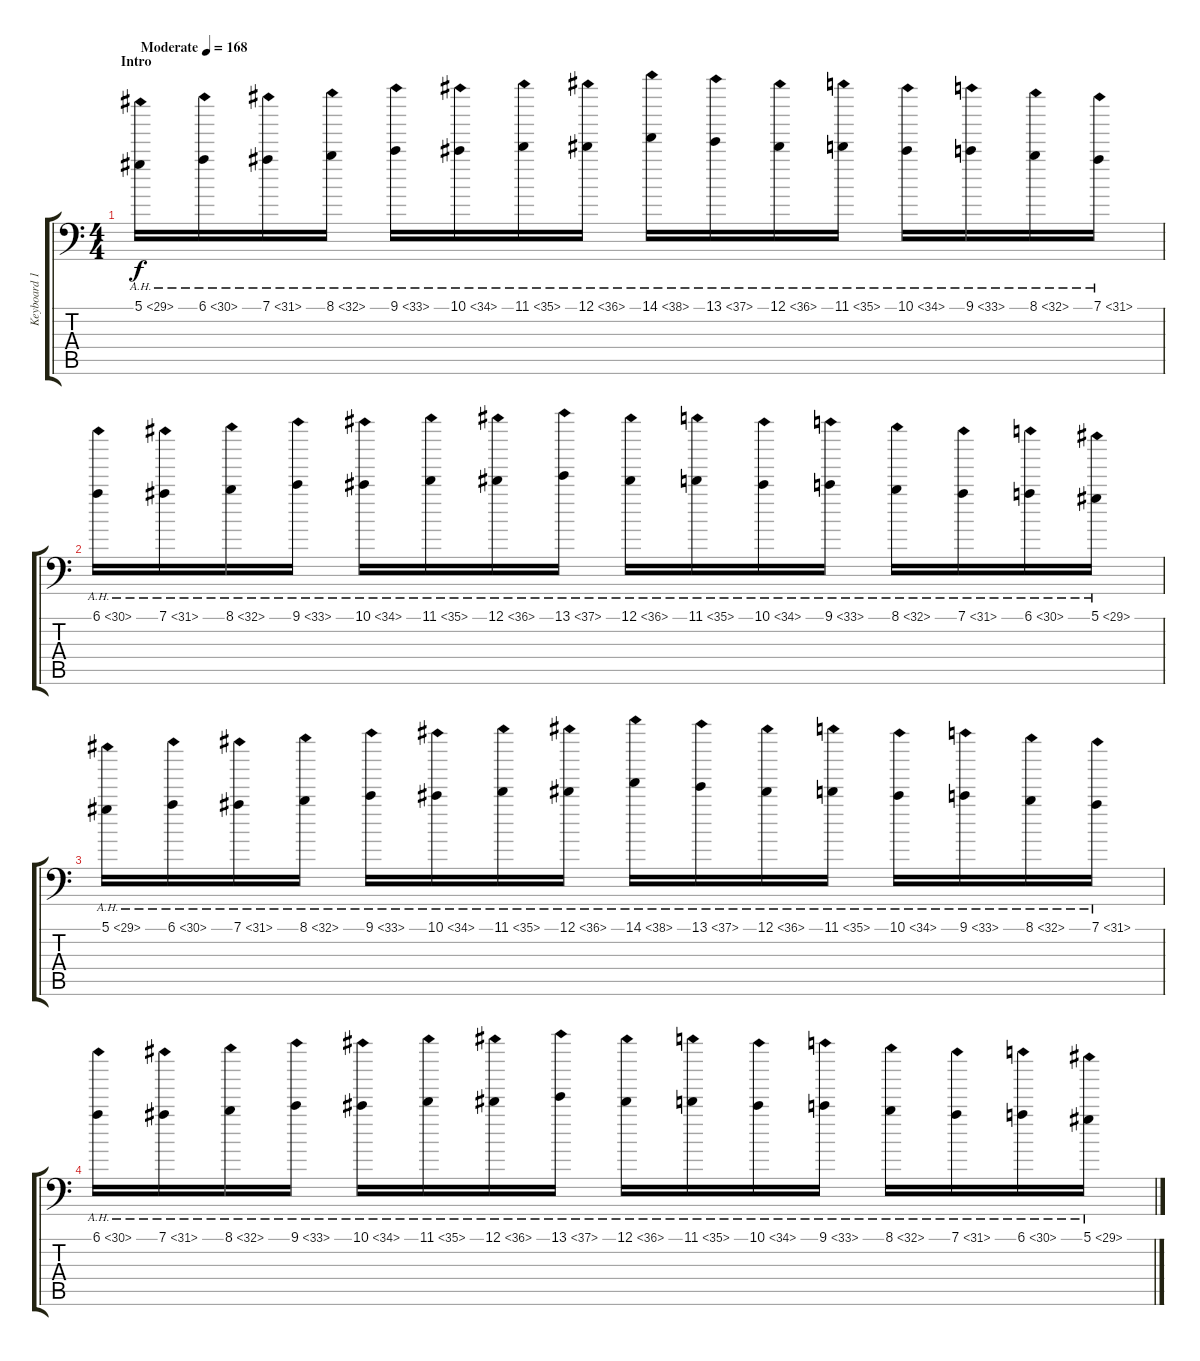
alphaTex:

\track ("Keyboard 1 " "Keyboard 1") {instrument distortionguitar}
\staff {score tabs}
\tuning (Eb4 Bb3 Gb3 Db3 Ab2 Eb1) {hide}
\ts (4 4)
\section ("" "Intro")
\tempo (168 "Moderate")
\clef f4
\ks c
5.1{ah 24}.16{dy f instrument distortionguitar} 6.1{ah 24}.16 7.1{ah 24}.16 8.1{ah 24}.16 9.1{ah 24}.16 10.1{ah 24}.16 11.1{ah 24}.16 12.1{ah 24}.16 14.1{ah 24}.16 13.1{ah 24}.16 12.1{ah 24}.16 11.1{ah 24}.16 10.1{ah 24}.16 9.1{ah 24}.16 8.1{ah 24}.16 7.1{ah 24}.16 |
6.1{ah 24}.16 7.1{ah 24}.16 8.1{ah 24}.16 9.1{ah 24}.16 10.1{ah 24}.16 11.1{ah 24}.16 12.1{ah 24}.16 13.1{ah 24}.16 12.1{ah 24}.16 11.1{ah 24}.16 10.1{ah 24}.16 9.1{ah 24}.16 8.1{ah 24}.16 7.1{ah 24}.16 6.1{ah 24}.16 5.1{ah 24}.16 |
5.1{ah 24}.16 6.1{ah 24}.16 7.1{ah 24}.16 8.1{ah 24}.16 9.1{ah 24}.16 10.1{ah 24}.16 11.1{ah 24}.16 12.1{ah 24}.16 14.1{ah 24}.16 13.1{ah 24}.16 12.1{ah 24}.16 11.1{ah 24}.16 10.1{ah 24}.16 9.1{ah 24}.16 8.1{ah 24}.16 7.1{ah 24}.16 |
6.1{ah 24}.16 7.1{ah 24}.16 8.1{ah 24}.16 9.1{ah 24}.16 10.1{ah 24}.16 11.1{ah 24}.16 12.1{ah 24}.16 13.1{ah 24}.16 12.1{ah 24}.16 11.1{ah 24}.16 10.1{ah 24}.16 9.1{ah 24}.16 8.1{ah 24}.16 7.1{ah 24}.16 6.1{ah 24}.16 5.1{ah 24}.16
